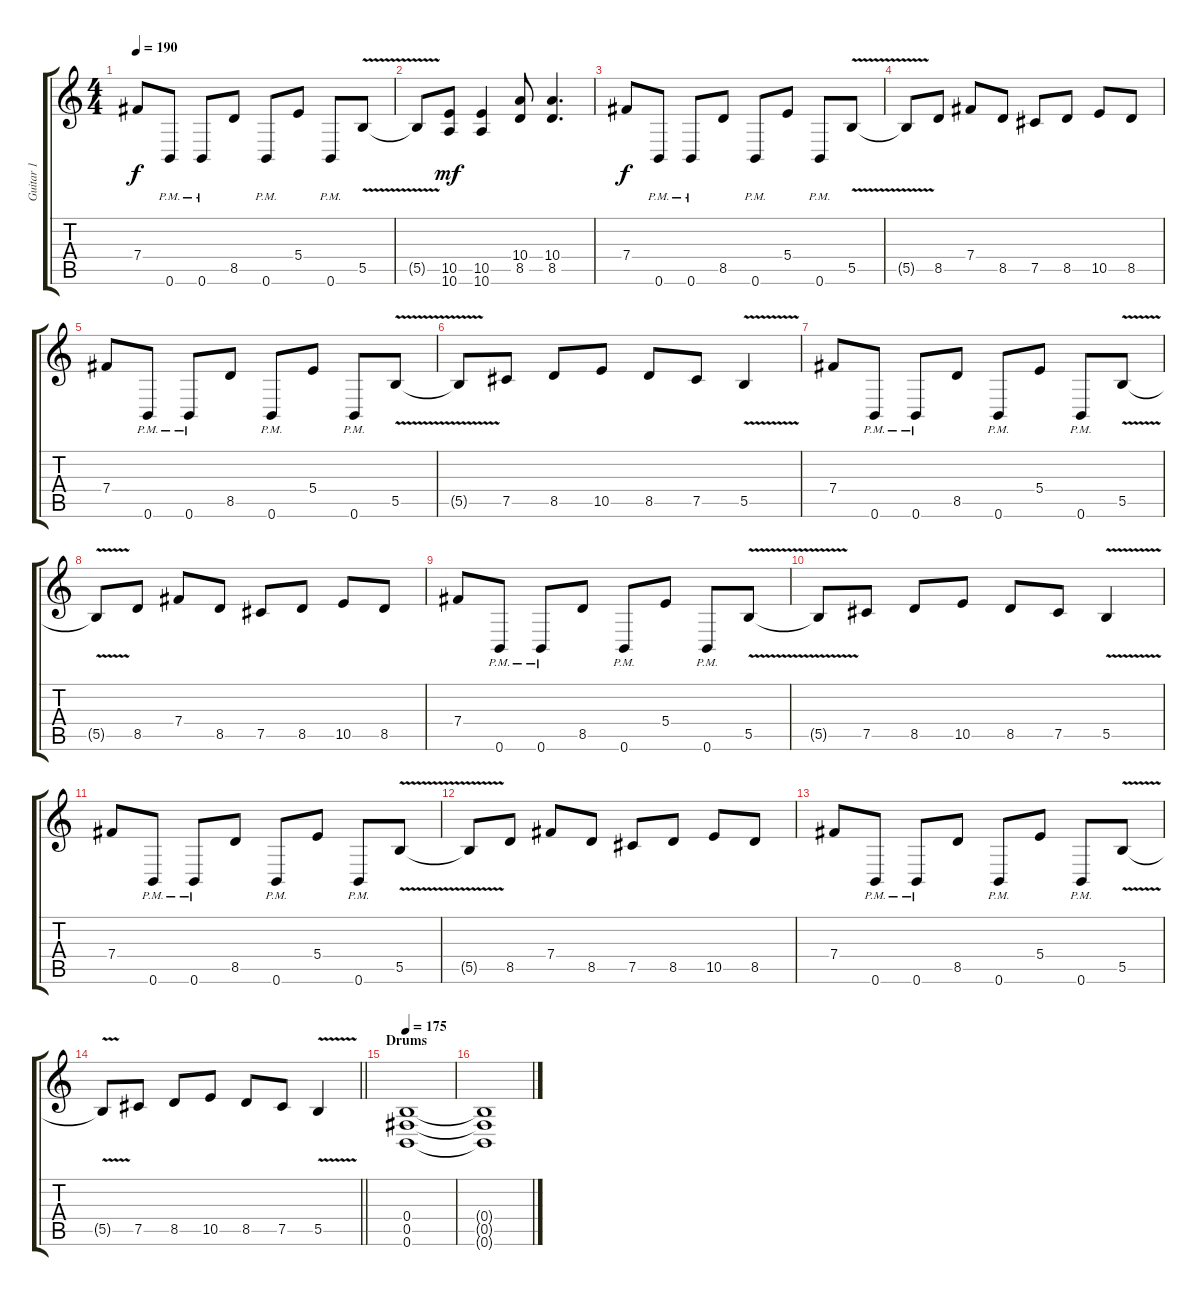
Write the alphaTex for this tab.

\track ("Guitar 1" "Guitar 1") {instrument distortionguitar}
\staff {score tabs}
\tuning (Db4 Ab3 E3 B2 Gb2 B1) {hide}
\ts (4 4)
\tempo 190
\clef g2
\ks c
7.4.8{dy f} 0.6{pm}.8 0.6{pm}.8 8.5.8 0.6{pm}.8 5.4.8 0.6{pm}.8 5.5{v}.8 |
5.5{t}.8 (10.5 10.6).8{dy mf} (10.5 10.6).4 (10.4 8.5).8 (10.4 8.5).4{d} |
7.4.8{dy f} 0.6{pm}.8 0.6{pm}.8 8.5.8 0.6{pm}.8 5.4.8 0.6{pm}.8 5.5{v}.8 |
5.5{t}.8 8.5.8 7.4.8 8.5.8 7.5.8 8.5.8 10.5.8 8.5.8 |
7.4.8 0.6{pm}.8 0.6{pm}.8 8.5.8 0.6{pm}.8 5.4.8 0.6{pm}.8 5.5{v}.8 |
5.5{t}.8 7.5.8 8.5.8 10.5.8 8.5.8 7.5.8 5.5{v}.4 |
7.4.8 0.6{pm}.8 0.6{pm}.8 8.5.8 0.6{pm}.8 5.4.8 0.6{pm}.8 5.5{v}.8 |
5.5{t}.8 8.5.8 7.4.8 8.5.8 7.5.8 8.5.8 10.5.8 8.5.8 |
7.4.8 0.6{pm}.8 0.6{pm}.8 8.5.8 0.6{pm}.8 5.4.8 0.6{pm}.8 5.5{v}.8 |
5.5{t}.8 7.5.8 8.5.8 10.5.8 8.5.8 7.5.8 5.5{v}.4 |
7.4.8 0.6{pm}.8 0.6{pm}.8 8.5.8 0.6{pm}.8 5.4.8 0.6{pm}.8 5.5{v}.8 |
5.5{t}.8 8.5.8 7.4.8 8.5.8 7.5.8 8.5.8 10.5.8 8.5.8 |
7.4.8 0.6{pm}.8 0.6{pm}.8 8.5.8 0.6{pm}.8 5.4.8 0.6{pm}.8 5.5{v}.8 |
\barLineRight lightlight
5.5{t}.8 7.5.8 8.5.8 10.5.8 8.5.8 7.5.8 5.5{v}.4 |
\section ("" "Drums")
\tempo 175
(0.4 0.5 0.6).1 |
(0.4{t} 0.5{t} 0.6{t}).1
